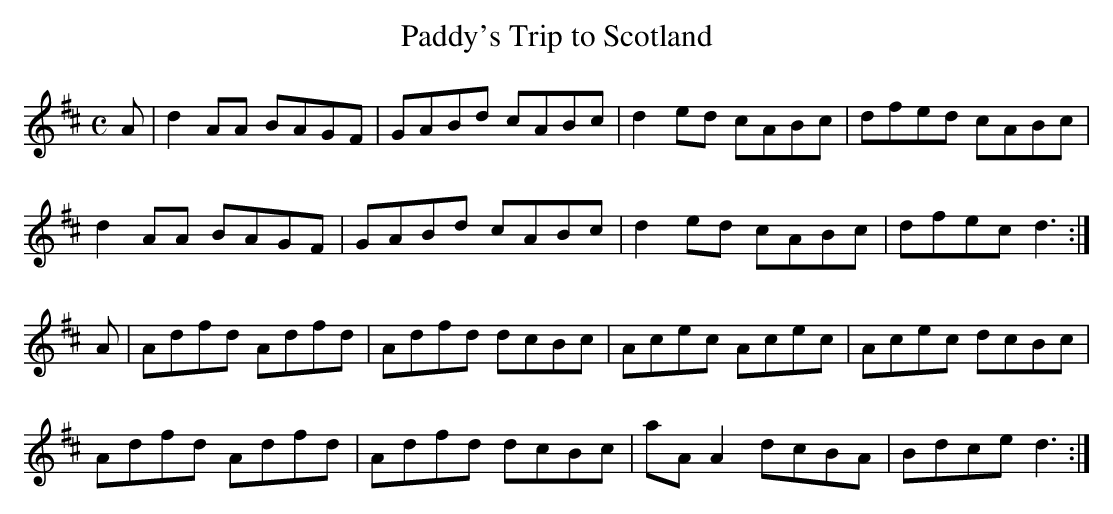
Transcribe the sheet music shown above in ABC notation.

X:1
T:Paddy's Trip to Scotland
M:C
L:1/8
K:D Major
A|d2AA BAGF|GABd cABc|d2ed cABc|dfed cABc|!
d2AA BAGF|GABd cABc|d2ed cABc|dfec d3:|!
A|Adfd Adfd|Adfd dcBc|Acec Acec|Acec dcBc|!
Adfd Adfd|Adfd dcBc|aAA2 dcBA|Bdce d3:|!
